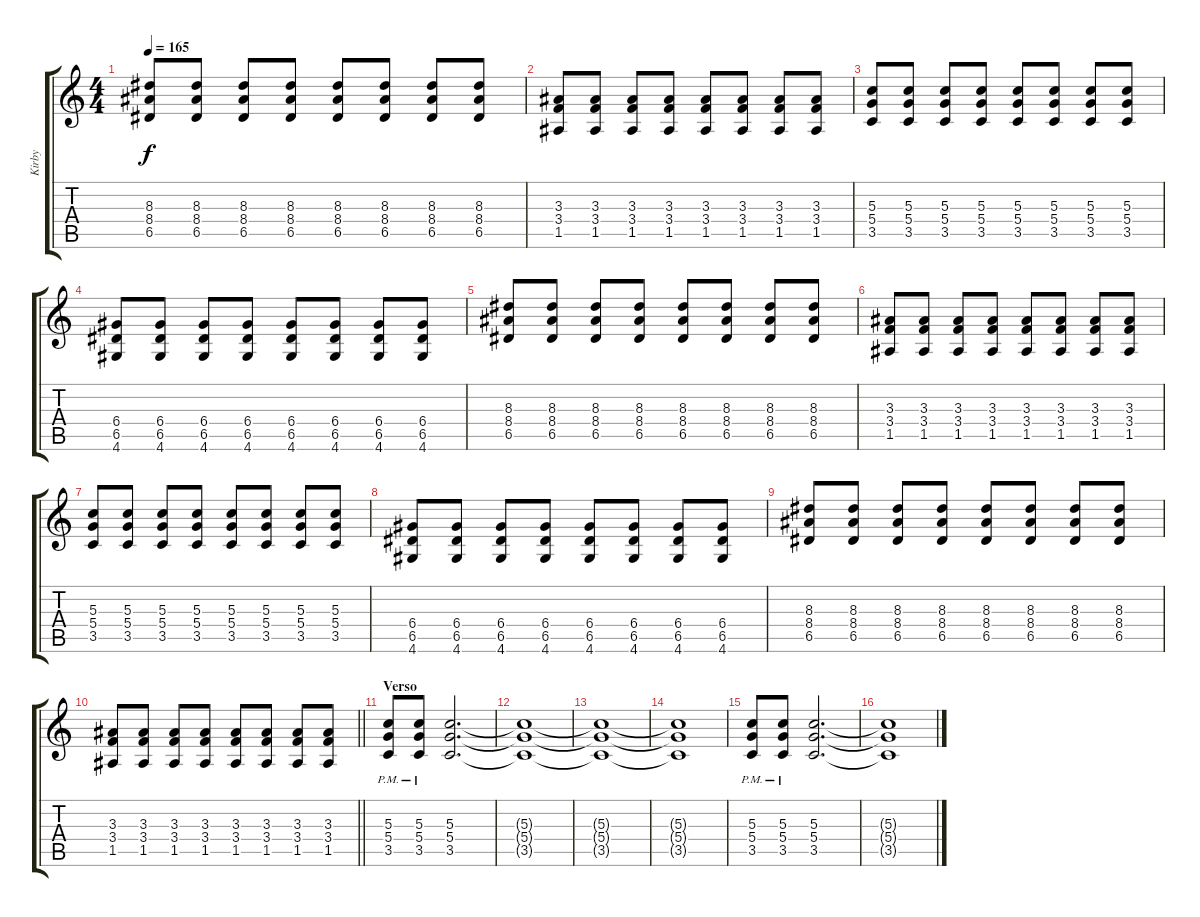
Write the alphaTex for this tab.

\track ("Kirby" "Kirby") {instrument overdrivenguitar}
\staff {score tabs}
\tuning (E4 B3 G3 D3 A2 E2) {hide}
\ts (4 4)
\tempo 165
\clef g2
\ks c
(8.3 8.4 6.5).8{dy f} (8.3 8.4 6.5).8 (8.3 8.4 6.5).8 (8.3 8.4 6.5).8 (8.3 8.4 6.5).8 (8.3 8.4 6.5).8 (8.3 8.4 6.5).8 (8.3 8.4 6.5).8 |
(3.3 3.4 1.5).8 (3.3 3.4 1.5).8 (3.3 3.4 1.5).8 (3.3 3.4 1.5).8 (3.3 3.4 1.5).8 (3.3 3.4 1.5).8 (3.3 3.4 1.5).8 (3.3 3.4 1.5).8 |
(5.3 5.4 3.5).8 (5.3 5.4 3.5).8 (5.3 5.4 3.5).8 (5.3 5.4 3.5).8 (5.3 5.4 3.5).8 (5.3 5.4 3.5).8 (5.3 5.4 3.5).8 (5.3 5.4 3.5).8 |
(6.4 6.5 4.6).8 (6.4 6.5 4.6).8 (6.4 6.5 4.6).8 (6.4 6.5 4.6).8 (6.4 6.5 4.6).8 (6.4 6.5 4.6).8 (6.4 6.5 4.6).8 (6.4 6.5 4.6).8 |
(8.3 8.4 6.5).8 (8.3 8.4 6.5).8 (8.3 8.4 6.5).8 (8.3 8.4 6.5).8 (8.3 8.4 6.5).8 (8.3 8.4 6.5).8 (8.3 8.4 6.5).8 (8.3 8.4 6.5).8 |
(3.3 3.4 1.5).8 (3.3 3.4 1.5).8 (3.3 3.4 1.5).8 (3.3 3.4 1.5).8 (3.3 3.4 1.5).8 (3.3 3.4 1.5).8 (3.3 3.4 1.5).8 (3.3 3.4 1.5).8 |
(5.3 5.4 3.5).8 (5.3 5.4 3.5).8 (5.3 5.4 3.5).8 (5.3 5.4 3.5).8 (5.3 5.4 3.5).8 (5.3 5.4 3.5).8 (5.3 5.4 3.5).8 (5.3 5.4 3.5).8 |
(6.4 6.5 4.6).8 (6.4 6.5 4.6).8 (6.4 6.5 4.6).8 (6.4 6.5 4.6).8 (6.4 6.5 4.6).8 (6.4 6.5 4.6).8 (6.4 6.5 4.6).8 (6.4 6.5 4.6).8 |
(8.3 8.4 6.5).8 (8.3 8.4 6.5).8 (8.3 8.4 6.5).8 (8.3 8.4 6.5).8 (8.3 8.4 6.5).8 (8.3 8.4 6.5).8 (8.3 8.4 6.5).8 (8.3 8.4 6.5).8 |
\barLineRight lightlight
(3.3 3.4 1.5).8 (3.3 3.4 1.5).8 (3.3 3.4 1.5).8 (3.3 3.4 1.5).8 (3.3 3.4 1.5).8 (3.3 3.4 1.5).8 (3.3 3.4 1.5).8 (3.3 3.4 1.5).8 |
\section ("" "Verso")
(5.3{pm} 5.4{pm} 3.5{pm}).8 (5.3{pm} 5.4{pm} 3.5{pm}).8 (5.3 5.4 3.5).2{d} |
(5.3{t} 5.4{t} 3.5{t}).1 |
(5.3{t} 5.4{t} 3.5{t}).1 |
(5.3{t} 5.4{t} 3.5{t}).1 |
(5.3{pm} 5.4{pm} 3.5{pm}).8 (5.3{pm} 5.4{pm} 3.5{pm}).8 (5.3 5.4 3.5).2{d} |
(5.3{t} 5.4{t} 3.5{t}).1
